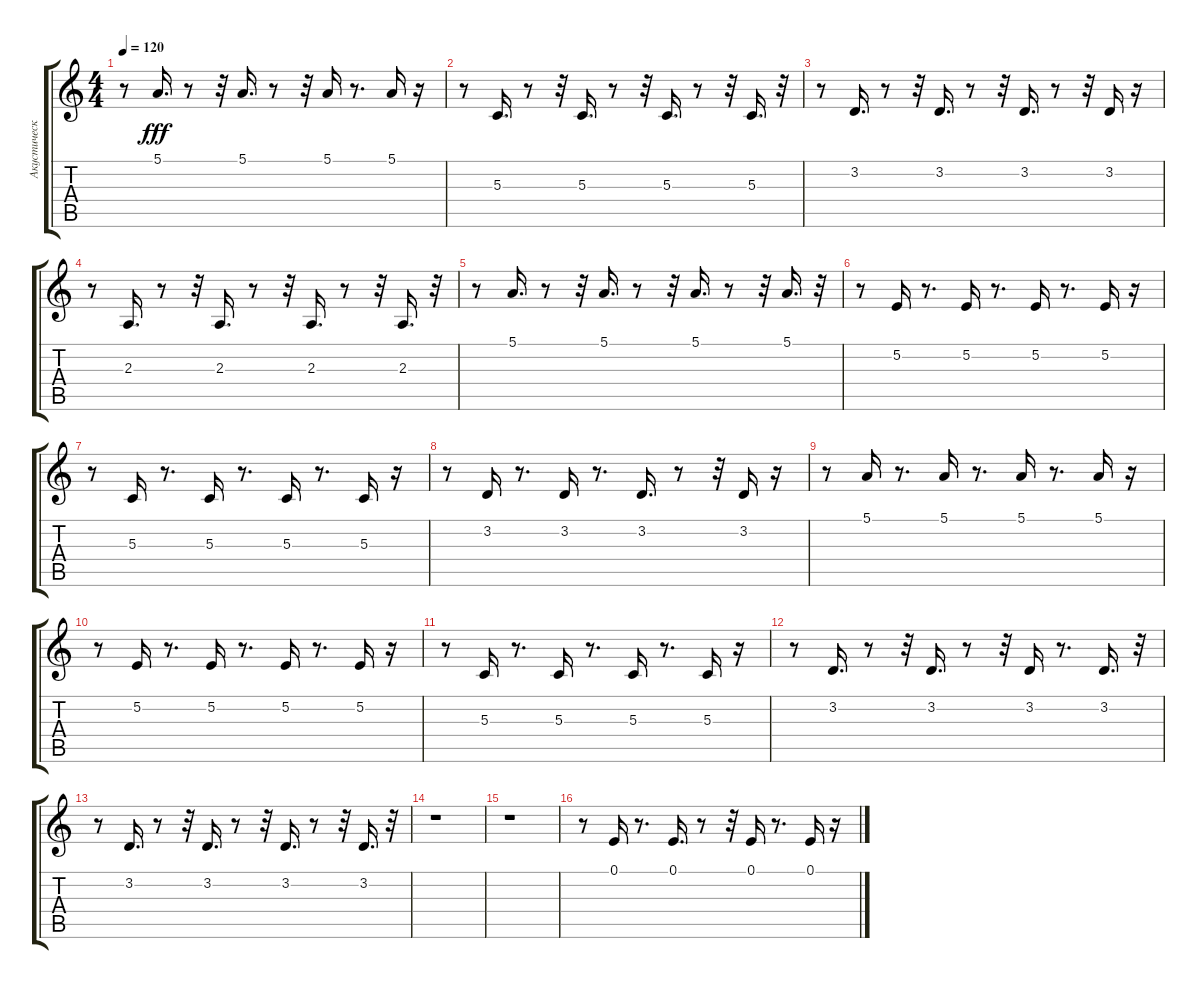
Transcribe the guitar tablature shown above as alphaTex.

\track ("Акустический Гранд Роял" "Акустическ") {instrument acousticgrandpiano}
\staff {score tabs}
\tuning (E4 B3 G3 D3 A2 E2) {hide}
\ts (4 4)
\tempo 120
\clef g2
\ks c
r.8{dy fff} 5.1.16{d} r.8 r.32 5.1.16{d} r.8 r.32 5.1.16 r.8{d} 5.1.16 r.16 |
r.8 5.3.16{d} r.8 r.32 5.3.16{d} r.8 r.32 5.3.16{d} r.8 r.32 5.3.16{d} r.32 |
r.8 3.2.16{d} r.8 r.32 3.2.16{d} r.8 r.32 3.2.16{d} r.8 r.32 3.2.16 r.16 |
r.8 2.3.16{d} r.8 r.32 2.3.16{d} r.8 r.32 2.3.16{d} r.8 r.32 2.3.16{d} r.32 |
r.8 5.1.16{d} r.8 r.32 5.1.16{d} r.8 r.32 5.1.16{d} r.8 r.32 5.1.16{d} r.32 |
r.8 5.2.16 r.8{d} 5.2.16 r.8{d} 5.2.16 r.8{d} 5.2.16 r.16 |
r.8 5.3.16 r.8{d} 5.3.16 r.8{d} 5.3.16 r.8{d} 5.3.16 r.16 |
r.8 3.2.16 r.8{d} 3.2.16 r.8{d} 3.2.16{d} r.8 r.32 3.2.16 r.16 |
r.8 5.1.16 r.8{d} 5.1.16 r.8{d} 5.1.16 r.8{d} 5.1.16 r.16 |
r.8 5.2.16 r.8{d} 5.2.16 r.8{d} 5.2.16 r.8{d} 5.2.16 r.16 |
r.8 5.3.16 r.8{d} 5.3.16 r.8{d} 5.3.16 r.8{d} 5.3.16 r.16 |
r.8 3.2.16{d} r.8 r.32 3.2.16{d} r.8 r.32 3.2.16 r.8{d} 3.2.16{d} r.32 |
r.8 3.2.16{d} r.8 r.32 3.2.16{d} r.8 r.32 3.2.16{d} r.8 r.32 3.2.16{d} r.32 |
r.1 |
r.1 |
r.8 0.1.16 r.8{d} 0.1.16{d} r.8 r.32 0.1.16 r.8{d} 0.1.16 r.16
